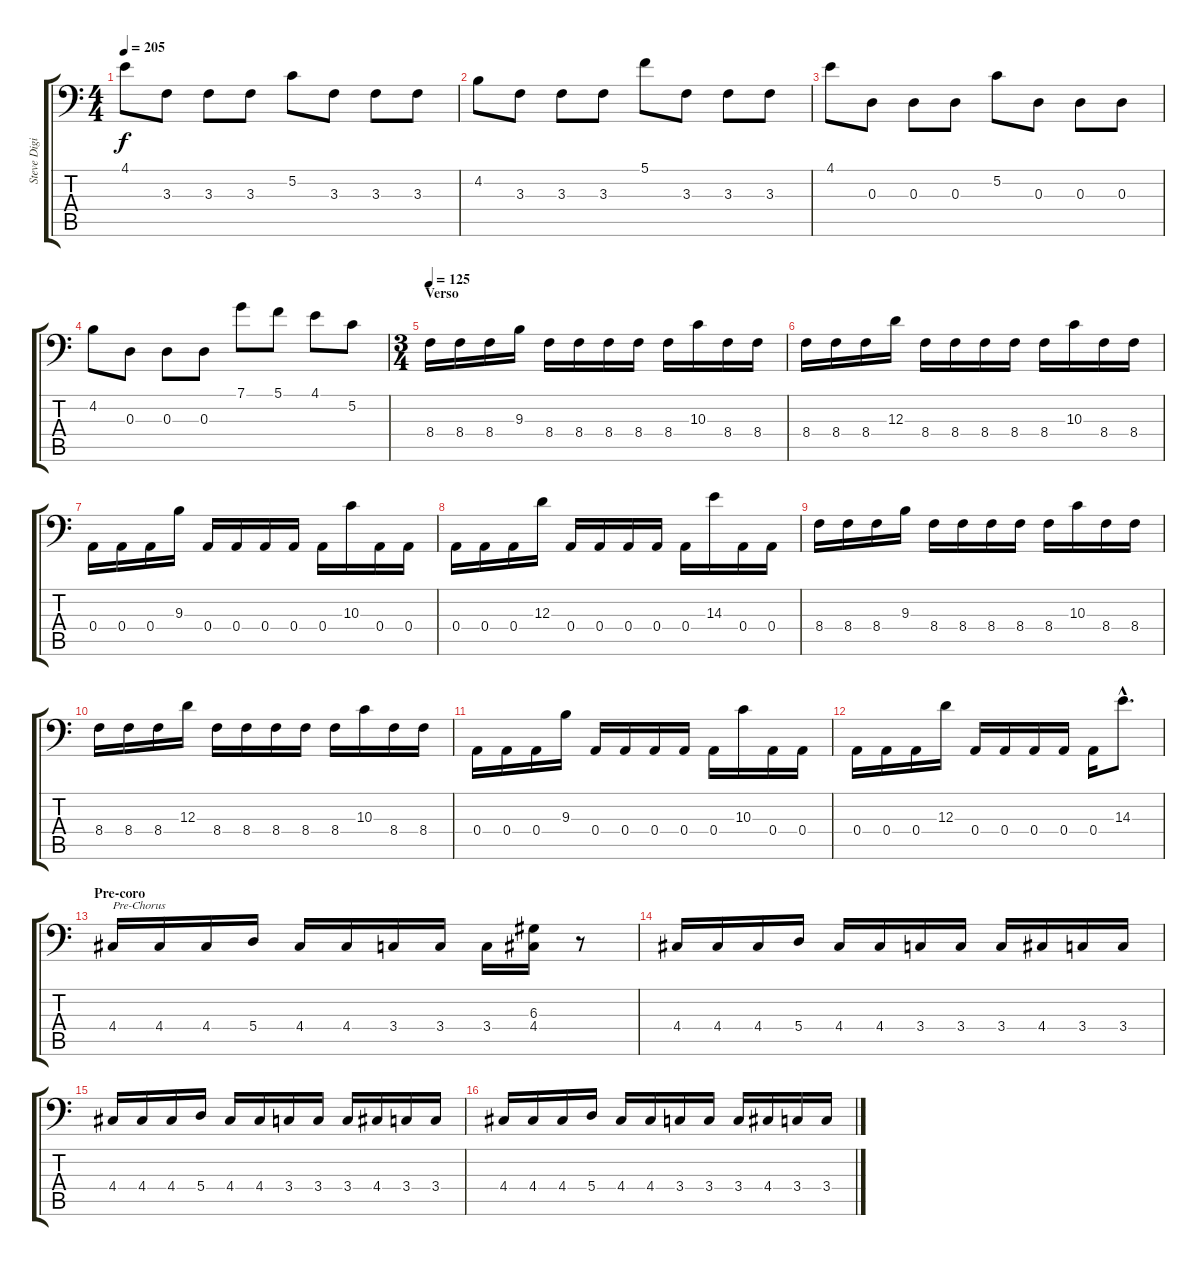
\track ("Steve Digiorgio" "Steve Digi") {instrument electricbasspick}
\staff {score tabs}
\tuning (C3 G2 D2 A1 E1 B0) {hide}
\ts (4 4)
\tempo 205
\clef f4
\ks c
4.1.8{dy f} 3.3.8 3.3.8 3.3.8 5.2.8 3.3.8 3.3.8 3.3.8 |
4.2.8 3.3.8 3.3.8 3.3.8 5.1.8 3.3.8 3.3.8 3.3.8 |
4.1.8 0.3.8 0.3.8 0.3.8 5.2.8 0.3.8 0.3.8 0.3.8 |
4.2.8 0.3.8 0.3.8 0.3.8 7.1.8 5.1.8 4.1.8 5.2.8 |
\ts (3 4)
\section ("" "Verso")
\tempo 125
8.4.16 8.4.16 8.4.16 9.3.16 8.4.16 8.4.16 8.4.16 8.4.16 8.4.16 10.3.16 8.4.16 8.4.16 |
8.4.16 8.4.16 8.4.16 12.3.16 8.4.16 8.4.16 8.4.16 8.4.16 8.4.16 10.3.16 8.4.16 8.4.16 |
0.4.16 0.4.16 0.4.16 9.3.16 0.4.16 0.4.16 0.4.16 0.4.16 0.4.16 10.3.16 0.4.16 0.4.16 |
0.4.16 0.4.16 0.4.16 12.3.16 0.4.16 0.4.16 0.4.16 0.4.16 0.4.16 14.3.16 0.4.16 0.4.16 |
8.4.16 8.4.16 8.4.16 9.3.16 8.4.16 8.4.16 8.4.16 8.4.16 8.4.16 10.3.16 8.4.16 8.4.16 |
8.4.16 8.4.16 8.4.16 12.3.16 8.4.16 8.4.16 8.4.16 8.4.16 8.4.16 10.3.16 8.4.16 8.4.16 |
0.4.16 0.4.16 0.4.16 9.3.16 0.4.16 0.4.16 0.4.16 0.4.16 0.4.16 10.3.16 0.4.16 0.4.16 |
0.4.16 0.4.16 0.4.16 12.3.16 0.4.16 0.4.16 0.4.16 0.4.16 0.4.16 14.3{hac}.8{d} |
\section ("" "Pre-coro")
4.4.16{txt "Pre-Chorus"} 4.4.16 4.4.16 5.4.16 4.4.16 4.4.16 3.4.16 3.4.16 3.4.16 (6.3 4.4).16 r.8 |
4.4.16 4.4.16 4.4.16 5.4.16 4.4.16 4.4.16 3.4.16 3.4.16 3.4.16 4.4.16 3.4.16 3.4.16 |
4.4.16 4.4.16 4.4.16 5.4.16 4.4.16 4.4.16 3.4.16 3.4.16 3.4.16 4.4.16 3.4.16 3.4.16 |
4.4.16 4.4.16 4.4.16 5.4.16 4.4.16 4.4.16 3.4.16 3.4.16 3.4.16 4.4.16 3.4.16 3.4.16
